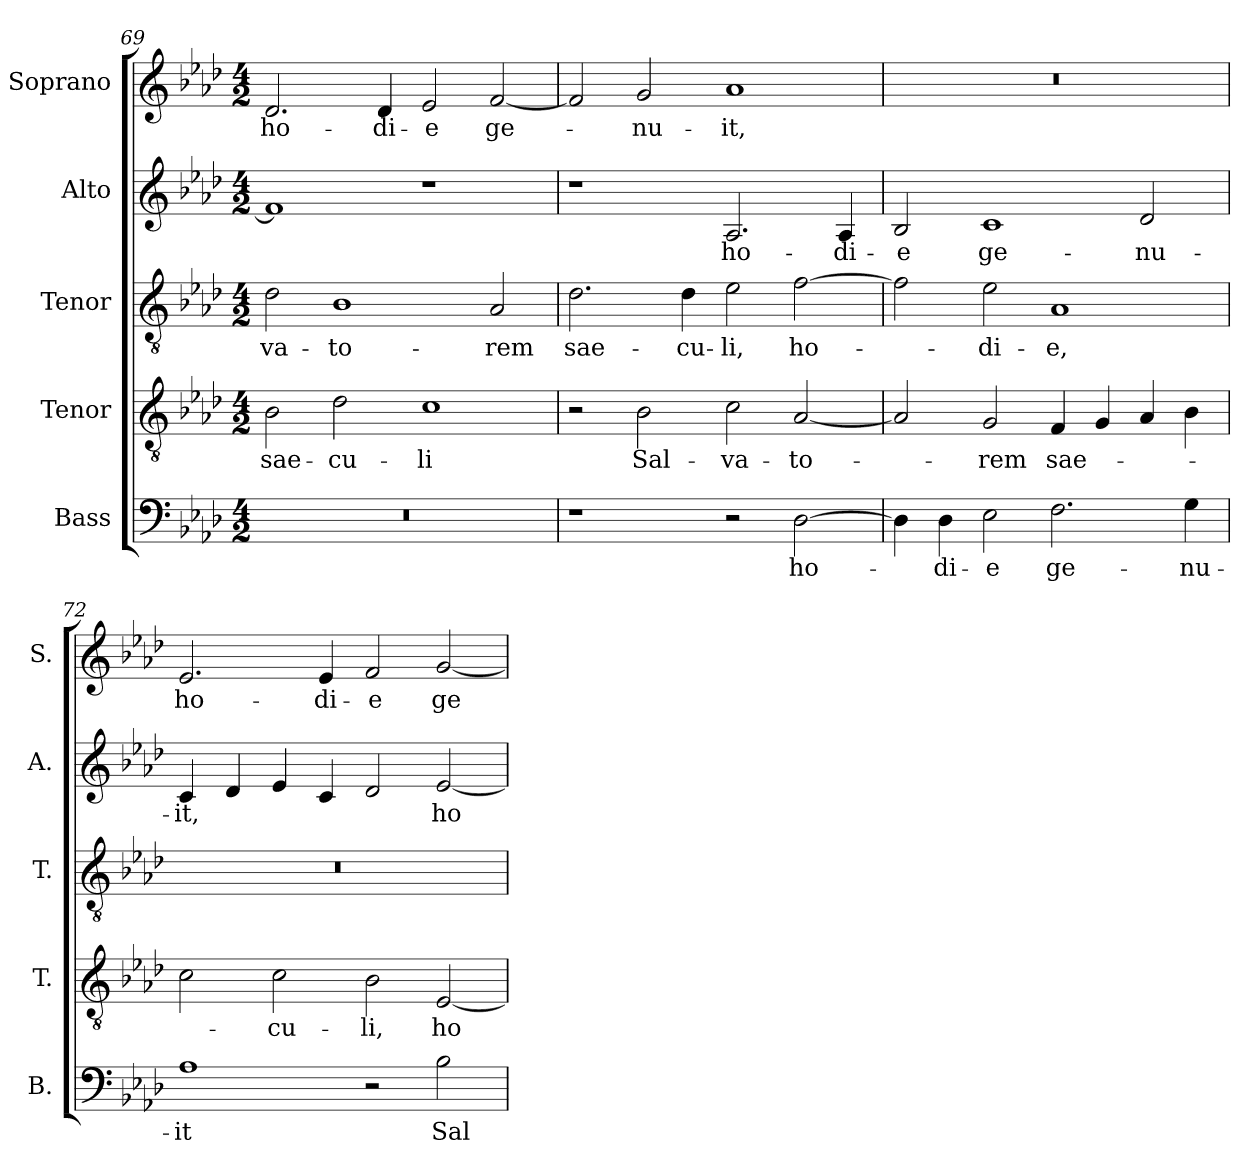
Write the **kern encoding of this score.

**kern	**text	**kern	**text	**kern	**text	**kern	**text	**kern	**text
*part5	*part5	*part4	*part4	*part3	*part3	*part2	*part2	*part1	*part1
*staff5	*staff5	*staff4	*staff4	*staff3	*staff3	*staff2	*staff2	*staff1	*staff1
*I"Bass	*	*I"Tenor	*	*I"Tenor	*	*I"Alto	*	*I"Soprano	*
*I'B.	*	*I'T.	*	*I'T.	*	*I'A.	*	*I'S.	*
*clefF4	*	*clefGv2	*	*clefGv2	*	*clefG2	*	*clefG2	*
*	*	*ITrd7c12	*	*ITrd7c12	*	*	*	*	*
*k[b-e-a-d-]	*	*k[b-e-a-d-]	*	*k[b-e-a-d-]	*	*k[b-e-a-d-]	*	*k[b-e-a-d-]	*
*A-:	*	*A-:	*	*A-:	*	*A-:	*	*A-:	*
*M4/2	*	*M4/2	*	*M4/2	*	*M4/2	*	*M4/2	*
=69	=69	=69	=69	=69	=69	=69	=69	=69	=69
!LO:N:vis=1	!	!	!	!	!	!	!	!	!
!	!	!	!LO:LY:b:color=#000000	!	!	!	!	!	!
!	!	!	!	!	!LO:LY:b:color=#000000	!	!	!	!
!	!	!	!	!	!	!	!	!	!LO:LY:b:color=#000000
0r	.	2BB-i\	sae-	2D-i\	-va-	1fi]	.	2.d-i/	ho-
!	!	!	!LO:LY:b:color=#000000	!	!	!	!	!	!
!	!	!	!	!	!LO:LY:b:color=#000000	!	!	!	!
.	.	2D-i\	-cu-	1BB-i	-to-	.	.	.	.
!	!	!	!	!	!	!	!	!	!LO:LY:b:color=#000000
.	.	.	.	.	.	.	.	4d-i/	-di-
!	!	!	!LO:LY:b:color=#000000	!	!	!	!	!	!
!	!	!	!	!	!	!	!	!	!LO:LY:b:color=#000000
.	.	1Ci	-li	.	.	1r	.	2e-i/	-e
!	!	!	!	!	!LO:LY:b:color=#000000	!	!	!	!
!	!	!	!	!	!	!	!	!	!LO:LY:b:color=#000000
.	.	.	.	2AA-i/	-rem	.	.	[2fi/	ge-
=70	=70	=70	=70	=70	=70	=70	=70	=70	=70
!	!	!	!	!	!LO:LY:b:color=#000000	!	!	!	!
1r	.	2r	.	2.D-i\	sae-	1r	.	2fi/]	.
!	!	!	!LO:LY:b:color=#000000	!	!	!	!	!	!
!	!	!	!	!	!	!	!	!	!LO:LY:b:color=#000000
.	.	2BB-i\	Sal-	.	.	.	.	2gi/	-nu-
!	!	!	!	!	!LO:LY:b:color=#000000	!	!	!	!
.	.	.	.	4D-i\	-cu-	.	.	.	.
!	!	!	!LO:LY:b:color=#000000	!	!	!	!	!	!
!	!	!	!	!	!LO:LY:b:color=#000000	!	!	!	!
!	!	!	!	!	!	!	!LO:LY:b:color=#000000	!	!
!	!	!	!	!	!	!	!	!	!LO:LY:b:color=#000000
2r	.	2Ci\	-va-	2E-i\	-li,	2.A-i/	ho-	1a-i	-it,
!	!LO:LY:b:color=#000000	!	!	!	!	!	!	!	!
!	!	!	!LO:LY:b:color=#000000	!	!	!	!	!	!
!	!	!	!	!	!LO:LY:b:color=#000000	!	!	!	!
[2D-i\	ho-	[2AA-i/	-to-	[2Fi\	ho-	.	.	.	.
!	!	!	!	!	!	!	!LO:LY:b:color=#000000	!	!
.	.	.	.	.	.	4A-i/	-di-	.	.
=71	=71	=71	=71	=71	=71	=71	=71	=71	=71
!	!	!	!	!	!	!	!LO:LY:b:color=#000000	!LO:N:vis=1	!
4D-i\]	.	2AA-i/]	.	2Fi\]	.	2B-i/	-e	0r	.
!	!LO:LY:b:color=#000000	!	!	!	!	!	!	!	!
4D-i\	-di-	.	.	.	.	.	.	.	.
!	!LO:LY:b:color=#000000	!	!	!	!	!	!	!	!
!	!	!	!LO:LY:b:color=#000000	!	!	!	!	!	!
!	!	!	!	!	!LO:LY:b:color=#000000	!	!	!	!
!	!	!	!	!	!	!	!LO:LY:b:color=#000000	!	!
2E-i\	-e	2GGi/	-rem	2E-i\	-di-	1ci	ge-	.	.
!	!LO:LY:b:color=#000000	!	!	!	!	!	!	!	!
!	!	!	!LO:LY:b:color=#000000	!	!	!	!	!	!
!	!	!	!	!	!LO:LY:b:color=#000000	!	!	!	!
2.Fi\	ge-	4FFi/	sae-	1AA-i	-e,	.	.	.	.
.	.	4GGi/	.	.	.	.	.	.	.
!	!	!	!	!	!	!	!LO:LY:b:color=#000000	!	!
.	.	4AA-i/	.	.	.	2d-i/	-nu-	.	.
!	!LO:LY:b:color=#000000	!	!	!	!	!	!	!	!
4Gi\	-nu-	4BB-i\	.	.	.	.	.	.	.
!!LO:LB:g=z
=72	=72	=72	=72	=72	=72	=72	=72	=72	=72
!	!LO:LY:b:color=#000000	!	!	!LO:N:vis=1	!	!	!	!	!
!	!	!	!	!	!	!	!LO:LY:b:color=#000000	!	!
!	!	!	!	!	!	!	!	!	!LO:LY:b:color=#000000
1A-i	-it	2Ci\	.	0r	.	4ci/	-it,	2.e-i/	ho-
.	.	.	.	.	.	4d-i/	.	.	.
!	!	!	!LO:LY:b:color=#000000	!	!	!	!	!	!
.	.	2Ci\	-cu-	.	.	4e-i/	.	.	.
!	!	!	!	!	!	!	!	!	!LO:LY:b:color=#000000
.	.	.	.	.	.	4ci/	.	4e-i/	-di-
!	!	!	!LO:LY:b:color=#000000	!	!	!	!	!	!
!	!	!	!	!	!	!	!	!	!LO:LY:b:color=#000000
2r	.	2BB-i\	-li,	.	.	2d-i/	.	2fi/	-e
!	!LO:LY:b:color=#000000	!	!	!	!	!	!	!	!
!	!	!	!LO:LY:b:color=#000000	!	!	!	!	!	!
!	!	!	!	!	!	!	!LO:LY:b:color=#000000	!	!
!	!	!	!	!	!	!	!	!	!LO:LY:b:color=#000000
2B-i\	Sal-	[2EE-i/	ho-	.	.	[2e-i/	ho-	[2gi/	ge-
=	=	=	=	=	=	=	=	=	=
*-	*-	*-	*-	*-	*-	*-	*-	*-	*-
